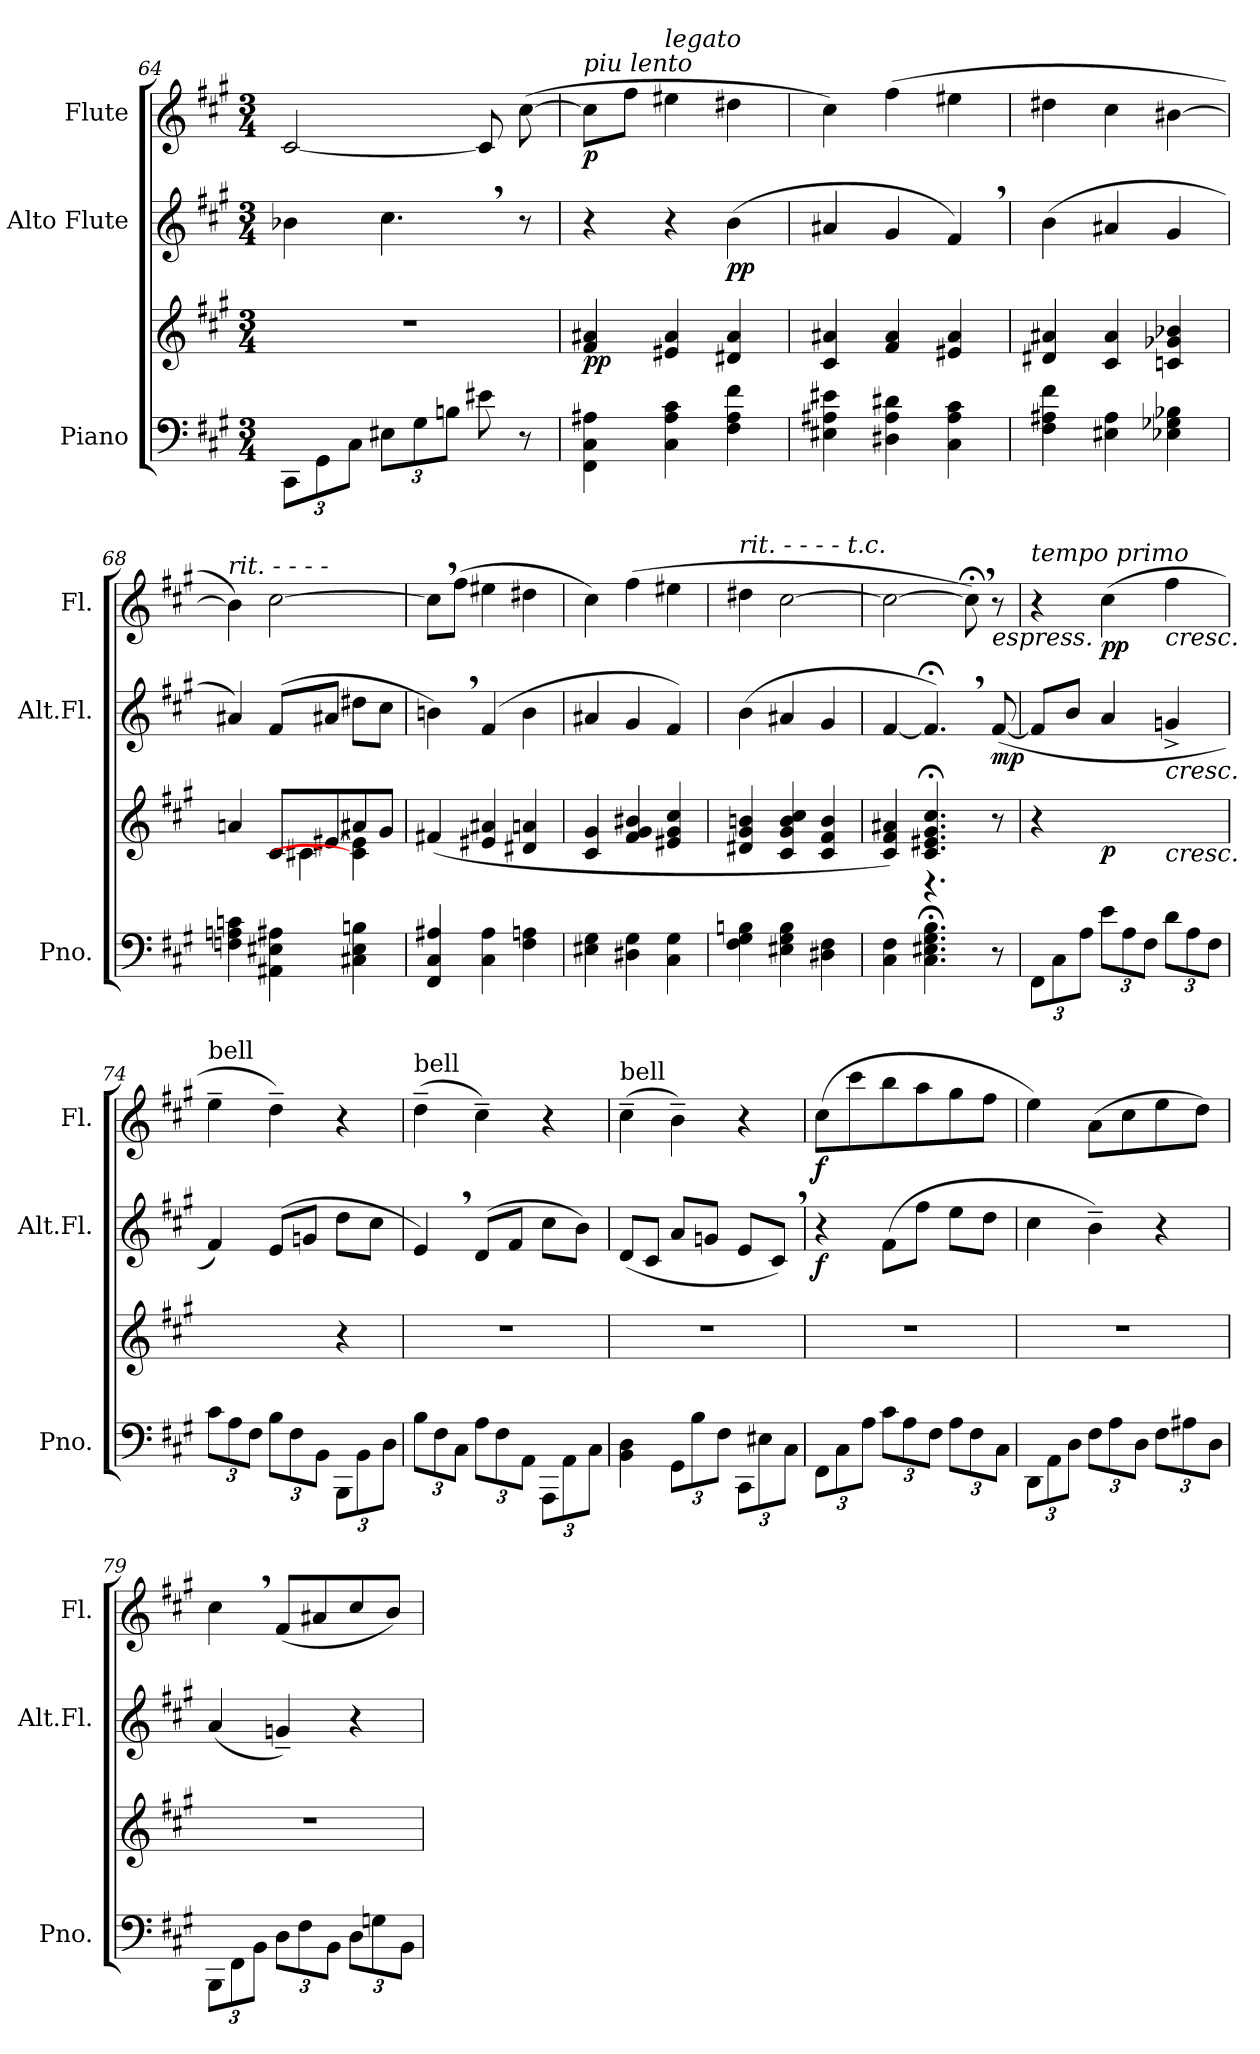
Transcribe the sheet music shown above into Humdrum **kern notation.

**kern	**kern	**dynam	**kern	**dynam	**kern	**dynam
*part3	*part3	*part3	*part2	*part2	*part1	*part1
*staff4	*staff3	*staff3/4	*staff2	*staff2	*staff1	*staff1
*I"Piano	*	*	*I"Alto Flute	*	*I"Flute	*
*I'Pno.	*	*	*I'Alt.Fl.	*	*I'Fl.	*
*clefF4	*clefG2	*	*clefG2	*	*clefG2	*
*	*	*	*ITrd3c5	*	*	*
*k[f#c#g#]	*k[f#c#g#]	*	*k[f#c#g#d#]	*	*k[f#c#g#]	*
*M3/4	*M3/4	*	*M3/4	*	*M3/4	*
*Xbrackettup	*	*	*	*	*	*
=64	=64	=64	=64	=64	=64	=64
12CC#\L	2.r	.	4fn\	.	[2c#/	.
12GG#\	.	.	.	.	.	.
12C#\J	.	.	.	.	.	.
12E#X\L	.	.	4.g#,\	.	.	.
12G#\	.	.	.	.	.	.
12Bn\J	.	.	.	.	.	.
8e#X\	.	.	.	.	8c#/]	.
8r	.	.	8r	.	(>[8cc#\	.
=65	=65	=65	=65	=65	=65	=65
*	*	*	*	*	*MM66	*
!	!	!	!	!	!LO:TX:i:t=piu lento	!
!	!	!LO:DY:b	!	!	!	!LO:DY:b
4FF#\ 4C#\ 4A#X\	4f#/ 4a#X/	pp	4r	.	8cc#\L]	p
.	.	.	.	.	8ff#\J	.
!	!	!	!	!	!LO:TX:i:t=legato	!
4C#\ 4A#\ 4c#\	4e#X/ 4a#/	.	4r	.	4ee#X\	.
!	!	!	!	!LO:DY:b	!	!
4F#\ 4A#\ 4f#i\	4d#X/ 4a#/	.	(>4f#\	pp	4dd#X\	.
!!LO:PB:g=z
=66	=66	=66	=66	=66	=66	=66
4E#X\ 4A#X\ 4e#Xi\	4c#/ 4a#X/	.	4e#X/	.	4cc#\)	.
4D#X\ 4A#\ 4d#Xi\	4f#/ 4a#/	.	4d#/	.	(>4ff#\	.
4C#\ 4A#\ 4c#i\	4e#X/ 4a#/	.	4c#,/)	.	4ee#X\	.
=67	=67	=67	=67	=67	=67	=67
4F#\ 4A#X\ 4f#i\	4d#X/ 4a#X/	.	(<4f#\	.	4dd#X\	.
4E#X\ 4A#\	4c#/ 4a#/	.	4e#X/	.	4cc#\	.
4E-X\ 4G-X\ 4B-X\	4cn/ 4g-X/ 4b-X/	.	4d#/	.	[4b#X\	.
=68	=68	=68	=68	=68	=68	=68
*	*^	*	*	*	*	*
!	!	!	!	!	!	!LO:TX:i:t=rit.   -   -   -   -	!
4Fn\ 4An\ 4cn\	4an/	4ryy	.	4e#X/)	.	4b#\])	.
4AA#X\ 4E#X\ 4A#X\	[8c#/L	4c#X\	.	(>8c#/L	.	[2cc#\	.
.	[8e#X/	.	.	8e#X/J	.	.	.
4C#X\ 4E#\ 4Bn\	8a#X/	4c#\] 4e#\]	.	8a#X\L	.	.	.
.	8g#/J	.	.	8g#\J	.	.	.
*	*v	*v	*	*	*	*	*
=69	=69	=69	=69	=69	=69	=69
4FF#/ 4C#/ 4A#X/	(>4f#X/	.	4f#X,\)	.	8cc#,\L]	.
.	.	.	.	.	(>8ff#\J	.
4C#\ 4A#\	4e#X/ 4a#X/	.	(>4c#/	.	4ee#X\	.
4F#\ 4An\	4d#X/ 4an/	.	4f#\	.	4dd#X\	.
=70	=70	=70	=70	=70	=70	=70
4E#X\ 4G#\	4c#/ 4g#/	.	4e#X/	.	4cc#\)	.
4D#X\ 4G#\	4f#/ 4g#/ 4b#X/	.	4d#/	.	(>4ff#\	.
4C#\ 4G#\	4e#X/ 4g#/ 4cc#/	.	4c#/)	.	4ee#X\	.
=71	=71	=71	=71	=71	=71	=71
*	*	*	*	*	*MM64	*
!	!	!	!	!	!LO:TX:i:t=rit.   -   -   -   -    t.c.	!
4F#\ 4G#\ 4Bn\	4d#X/ 4g#/ 4bn/	.	(<4f#\	.	4dd#X\	.
*	*	*	*	*	*MM62	*
4E#X\ 4G#\ 4B\	4c#/ 4g#/ 4b/ 4cc#/	.	4e#X/	.	[2cc#\	.
4D#X\ 4F#\	4c#/ 4f#/ 4b/	.	4d#/	.	.	.
=72	=72	=72	=72	=72	=72	=72
*	*^	*	*	*	*	*
4C#\ 4F#\	4c#/ 4f#/ 4a#X/)	4ryy	.	[4c#/	.	2cc#\_	.
4.C#\;< 4.E#X\;< 4.G#\;< 4.B\;<	4.c#/;< 4.e#X/;< 4.g#/;< 4.cc#/;<	4.r	.	4.c#;<,/])	.	.	.
.	.	.	.	.	.	8cc#;<,\])	.
!	!	!	!	!	!	!LO:TX:b:i:t=espress.	!
!	!	!	!	!	!LO:DY:b	!	!
8r	8r	8ryy	.	(>[8c#/	mp	8r	.
*	*v	*v	*	*	*	*	*
=73	=73	=73	=73	=73	=73	=73
*	*	*	*	*	*MM76	*
*	*^	*	*	*	*	*
!	!	!	!	!	!	!LO:TX:i:t=tempo primo	!
*	*v	*v	*	*	*	*	*
12FF#\L	4r	.	8c#/L]	.	4r	.
12C#\	.	.	.	.	.	.
.	.	.	8f#/J	.	.	.
12A\J	.	.	.	.	.	.
!	!	!LO:DY:b	!	!	!	!LO:DY:b
12e\L	(>4cc#\yy	p	4e/	.	(>4cc#\	pp
12A\	.	.	.	.	.	.
12F#\J	.	.	.	.	.	.
!	!	!	!	!	!LO:TX:b:i:t=cresc.	!
!	!	!	!LO:TX:b:i:t=cresc.	!	!	!
!	!LO:TX:b:i:t=cresc.	!	!	!	!	!
12d\L	4ff#\yy	.	4dn^/	.	4ff#\	.
12A\	.	.	.	.	.	.
12F#\J	.	.	.	.	.	.
!!LO:LB:g=z
=74	=74	=74	=74	=74	=74	=74
!	!	!	!	!	!LO:TX:a:t=bell	!
12c#\L	4ee\yy	.	4c#/)	.	4ee~\	.
12A\	.	.	.	.	.	.
12F#\J	.	.	.	.	.	.
12B\L	4dd\yy)	.	(>8B/L	.	4dd~\)	.
12F#\	.	.	.	.	.	.
.	.	.	8dn/J	.	.	.
12BB\J	.	.	.	.	.	.
12BBB\L	4r	.	8a\L	.	4r	.
12BB\	.	.	.	.	.	.
.	.	.	8g#\J	.	.	.
12D\J	.	.	.	.	.	.
=75	=75	=75	=75	=75	=75	=75
!	!	!	!	!	!LO:TX:a:t=bell	!
12B\L	2.r	.	4B,/)	.	(>4dd~\	.
12F#\	.	.	.	.	.	.
12C#\J	.	.	.	.	.	.
12A\L	.	.	(>8A/L	.	4cc#~\)	.
12F#\	.	.	.	.	.	.
.	.	.	8c#/J	.	.	.
12AA\J	.	.	.	.	.	.
12AAA\L	.	.	8g#\L	.	4r	.
12AA\	.	.	.	.	.	.
.	.	.	8f#\J)	.	.	.
12C#\J	.	.	.	.	.	.
=76	=76	=76	=76	=76	=76	=76
!	!	!	!	!	!LO:TX:a:t=bell	!
4BB\ 4D\	2.r	.	(<8A/L	.	(>4cc#~\	.
.	.	.	8G#/J	.	.	.
12GG#\L	.	.	8e/L	.	4b~\)	.
12B\	.	.	.	.	.	.
.	.	.	8dn/J	.	.	.
12F#\J	.	.	.	.	.	.
12CC#\L	.	.	8B/L	.	4r	.
12E#X\	.	.	.	.	.	.
.	.	.	8G#,/J)	.	.	.
12C#\J	.	.	.	.	.	.
=77	=77	=77	=77	=77	=77	=77
!	!	!	!	!LO:DY:b	!	!LO:DY:b
12FF#\L	2.r	.	4r	f	(>8cc#\L	f
12C#\	.	.	.	.	.	.
.	.	.	.	.	8ccc#\	.
12A\J	.	.	.	.	.	.
12c#\L	.	.	(>8c#\L	.	8bb\	.
12A\	.	.	.	.	.	.
.	.	.	8cc#\J	.	8aa\	.
12F#\J	.	.	.	.	.	.
12A\L	.	.	8b\L	.	8gg#\	.
12F#\	.	.	.	.	.	.
.	.	.	8a\J	.	8ff#\J	.
12C#\J	.	.	.	.	.	.
=78	=78	=78	=78	=78	=78	=78
12DD\L	2.r	.	4g#\	.	4ee\)	.
12AA\	.	.	.	.	.	.
12D\J	.	.	.	.	.	.
12F#\L	.	.	4f#~\)	.	(>8a\L	.
12A\	.	.	.	.	.	.
.	.	.	.	.	8cc#\	.
12D\J	.	.	.	.	.	.
12F#\L	.	.	4r	.	8ee\	.
12A#X\	.	.	.	.	.	.
.	.	.	.	.	8dd\J)	.
12D\J	.	.	.	.	.	.
=79	=79	=79	=79	=79	=79	=79
12BBB\L	2.r	.	(<4e/	.	4cc#,\	.
12FF#\	.	.	.	.	.	.
12BB\J	.	.	.	.	.	.
12D\L	.	.	4dn~/)	.	(<8f#/L	.
12F#\	.	.	.	.	.	.
.	.	.	.	.	8a#X/	.
12BB\J	.	.	.	.	.	.
12D\L	.	.	4r	.	8cc#/	.
12Gn\	.	.	.	.	.	.
.	.	.	.	.	8b/J)	.
12BB\J	.	.	.	.	.	.
=	=	=	=	=	=	=
*-	*-	*-	*-	*-	*-	*-
